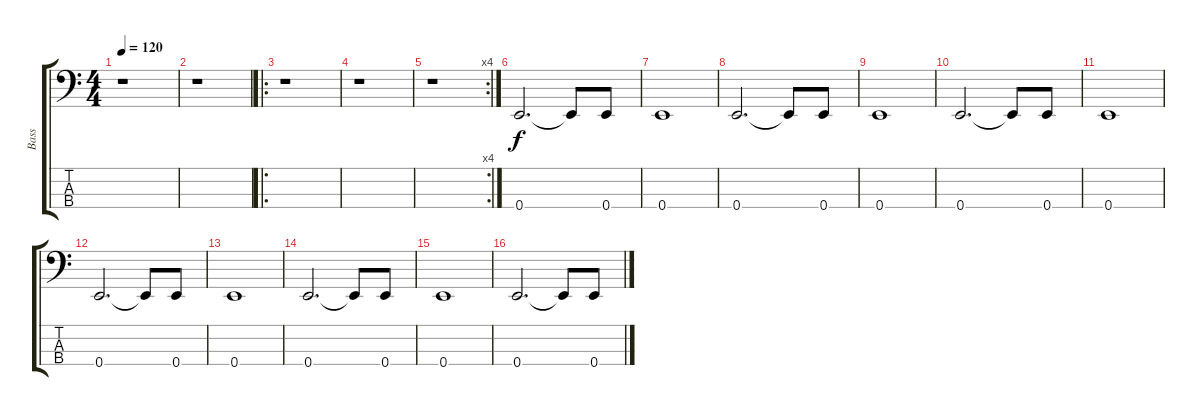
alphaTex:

\track ("Bass" "Bass") {instrument electricbassfinger}
\staff {score tabs}
\tuning (G2 D2 A1 E1) {hide}
\ts (4 4)
\tempo 120
\clef f4
\ks c
r.1{dy f} |
r.1 |
\ro
r.1 |
r.1 |
\rc 4
r.1 |
0.4.2{d} 0.4{t}.8 0.4.8 |
0.4.1 |
0.4.2{d} 0.4{t}.8 0.4.8 |
0.4.1 |
0.4.2{d} 0.4{t}.8 0.4.8 |
0.4.1 |
0.4.2{d} 0.4{t}.8 0.4.8 |
0.4.1 |
0.4.2{d} 0.4{t}.8 0.4.8 |
0.4.1 |
0.4.2{d} 0.4{t}.8 0.4.8
